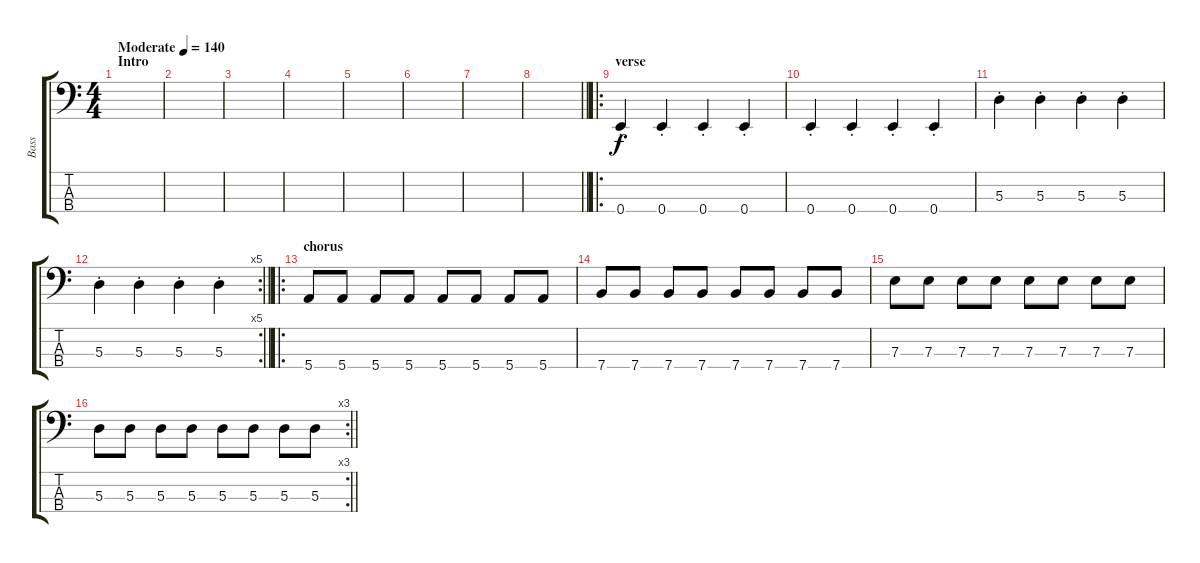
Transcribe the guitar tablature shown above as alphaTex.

\track ("Bass" "Bass") {instrument electricbassfinger}
\staff {score tabs}
\tuning (G2 D2 A1 E1) {hide}
\ts (4 4)
\section ("" "Intro")
\tempo (140 "Moderate")
\clef f4
\ks c
|
|
|
|
|
|
|
\barLineRight lightlight
|
\ro
\section ("" "verse")
0.4{st}.4 0.4{st}.4 0.4{st}.4 0.4{st}.4 |
0.4{st}.4 0.4{st}.4 0.4{st}.4 0.4{st}.4 |
5.3{st}.4 5.3{st}.4 5.3{st}.4 5.3{st}.4 |
\rc 5
\barLineRight lightlight
5.3{st}.4 5.3{st}.4 5.3{st}.4 5.3{st}.4 |
\ro
\section ("" "chorus")
5.4.8 5.4.8 5.4.8 5.4.8 5.4.8 5.4.8 5.4.8 5.4.8 |
7.4.8 7.4.8 7.4.8 7.4.8 7.4.8 7.4.8 7.4.8 7.4.8 |
7.3.8 7.3.8 7.3.8 7.3.8 7.3.8 7.3.8 7.3.8 7.3.8 |
\rc 3
\barLineRight lightlight
5.3.8 5.3.8 5.3.8 5.3.8 5.3.8 5.3.8 5.3.8 5.3.8
